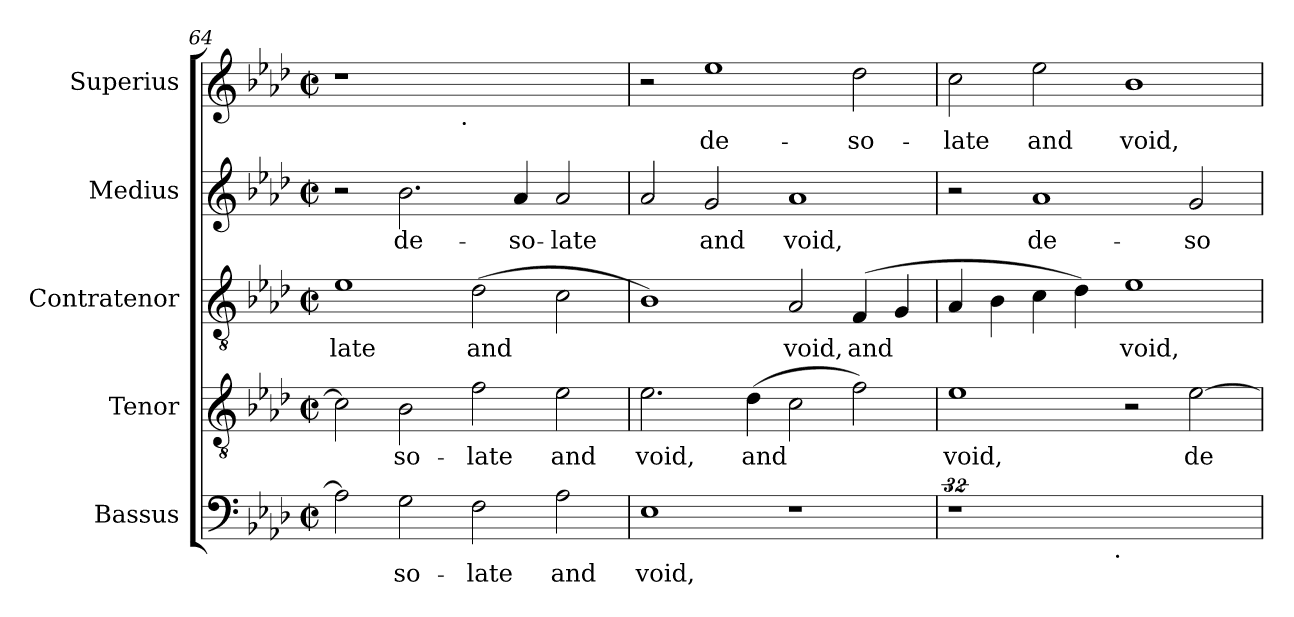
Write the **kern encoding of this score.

**kern	**text	**kern	**text	**kern	**text	**kern	**text	**kern	**text
*part5	*part5	*part4	*part4	*part3	*part3	*part2	*part2	*part1	*part1
*staff5	*staff5	*staff4	*staff4	*staff3	*staff3	*staff2	*staff2	*staff1	*staff1
*I"Bassus	*	*I"Tenor	*	*I"Contratenor	*	*I"Medius	*	*I"Superius	*
*clefF4	*	*clefGv2	*	*clefGv2	*	*clefG2	*	*clefG2	*
*k[b-e-a-d-]	*	*k[b-e-a-d-]	*	*k[b-e-a-d-]	*	*k[b-e-a-d-]	*	*k[b-e-a-d-]	*
*A-:	*	*A-:	*	*A-:	*	*A-:	*	*A-:	*
*M2/2	*	*M2/2	*	*M2/2	*	*M2/2	*	*M2/2	*
*met(c|)	*	*met(c|)	*	*met(c|)	*	*met(c|)	*	*met(c|)	*
=64	=64	=64	=64	=64	=64	=64	=64	=64	=64
!	!	!	!	!	!LO:LY:b	!	!	!	!
*	*	*	*	*	*	*	*	*^	*
2A-\]	.	2c\]	.	1e-	-late	2r	.	1r	2ryy	.
!	!LO:LY:b	!	!LO:LY:b	!	!	!	!LO:LY:b	!	!	!
2G\	-so-	2B-\	-so-	.	.	2.b-\	de-	.	4...ryy	.
!	!	!	!	!	!	!	!	!	!LO:TX:b:t=.	!
.	.	.	.	.	.	.	.	.	1ryy	.
!	!LO:LY:b	!	!LO:LY:b	!	!LO:LY:b	!	!	!	!	!
2F\	-late	2f\	-late	(>2d-\	and	.	.	1ryy	.	.
!	!	!	!	!	!	!	!LO:LY:b	!	!	!
.	.	.	.	.	.	4a-/	-so-	.	.	.
!	!LO:LY:b	!	!LO:LY:b	!	!	!	!LO:LY:b	!	!	!
2A-\	and	2e-\	and	2c\	.	2a-/	-late	.	.	.
.	.	.	.	.	.	.	.	.	32ryy	.
!!LO:LB:g=z
=65	=65	=65	=65	=65	=65	=65	=65	=65	=65	=65
!	!LO:LY:b	!	!LO:LY:b	!	!	!	!	!	!	!
*	*	*	*	*	*	*	*	*v	*v	*
1E-	void,	2.e-\	void,	1B-)	.	2a-/	.	2r	.
!	!	!	!	!	!	!	!LO:LY:b	!	!LO:LY:b
.	.	.	.	.	.	2g/	and	1ee-	de-
!	!	!	!LO:LY:b	!	!	!	!	!	!
.	.	(>4d-\	and	.	.	.	.	.	.
!	!	!	!	!	!LO:LY:b	!	!LO:LY:b	!	!
1r	.	2c\	.	2A-/	void,	1a-	void,	.	.
!	!	!	!	!	!LO:LY:b	!	!	!	!LO:LY:b
.	.	2f\)	.	(>4F/	and	.	.	2dd-\	-so-
.	.	.	.	4G/	.	.	.	.	.
=66	=66	=66	=66	=66	=66	=66	=66	=66	=66
!	!	!	!LO:LY:b	!	!	!	!	!	!LO:LY:b
32%31r	.	1e-	void,	4A-/	.	2r	.	2cc\	-late
.	.	.	.	4B-\	.	.	.	.	.
!	!	!	!	!	!	!	!LO:LY:b	!	!LO:LY:b
.	.	.	.	4c\	.	1a-	de-	2ee-\	and
.	.	.	.	4d-\)	.	.	.	.	.
!LO:TX:b:t=.	!	!	!	!	!	!	!	!	!
1ryy	.	.	.	.	.	.	.	.	.
!	!	!	!	!	!LO:LY:b	!	!	!	!LO:LY:b
.	.	2r	.	1e-	void,	.	.	1b-	void,
!	!	!	!LO:LY:b	!	!	!	!LO:LY:b	!	!
.	.	[>2e-\	de-	.	.	2g/	-so-	.	.
32ryy	.	.	.	.	.	.	.	.	.
=	=	=	=	=	=	=	=	=	=
*-	*-	*-	*-	*-	*-	*-	*-	*-	*-
